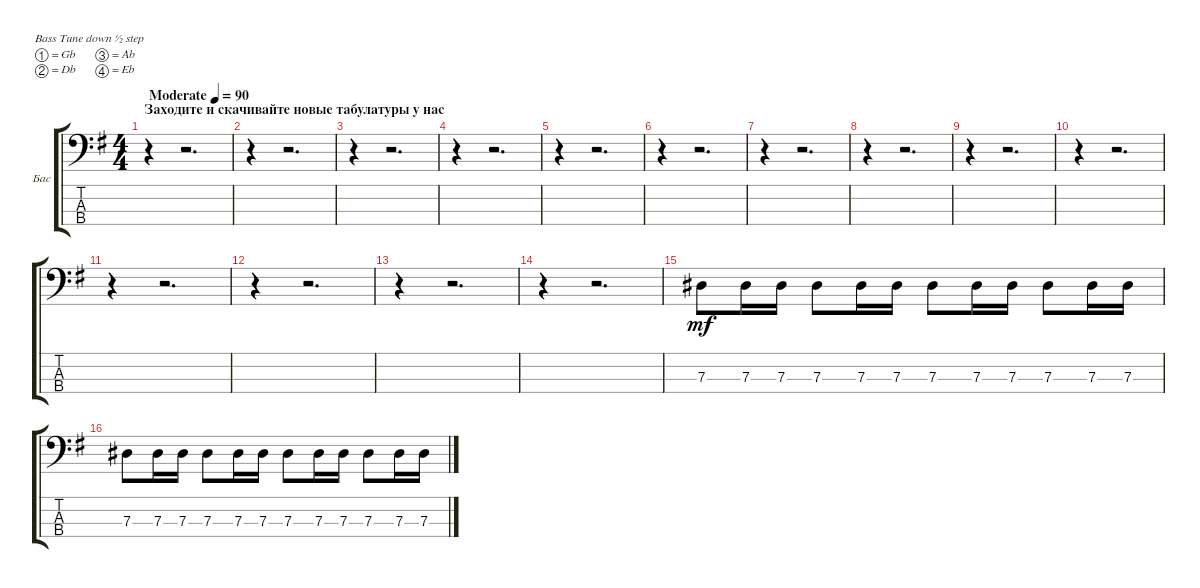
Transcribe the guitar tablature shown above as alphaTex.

\bracketExtendMode groupsimilarinstruments
\firstSystemTrackNameOrientation horizontal
\otherSystemsTrackNameOrientation horizontal
\track ("Алик Грановский" "Бас") {instrument electricbassfinger}
\staff {score tabs}
\tuning (Gb2 Db2 Ab1 Eb1)
\ts (4 4)
\beaming (8 2 2 2 2)
\section ("" "Заходите и скачивайте новые табулатуры у нас")
\tempo (90 "Moderate")
\clef f4
\ks eminor
r.4{dy mf instrument electricbassfinger} r.2{d} |
r.4 r.2{d} |
r.4 r.2{d} |
r.4 r.2{d} |
r.4 r.2{d} |
r.4 r.2{d} |
r.4 r.2{d} |
r.4 r.2{d} |
r.4 r.2{d} |
r.4 r.2{d} |
r.4 r.2{d} |
r.4 r.2{d} |
r.4 r.2{d} |
r.4 r.2{d} |
7.3.8 7.3.16 7.3.16 7.3.8 7.3.16 7.3.16 7.3.8 7.3.16 7.3.16 7.3.8 7.3.16 7.3.16 |
7.3.8 7.3.16 7.3.16 7.3.8 7.3.16 7.3.16 7.3.8 7.3.16 7.3.16 7.3.8 7.3.16 7.3.16
